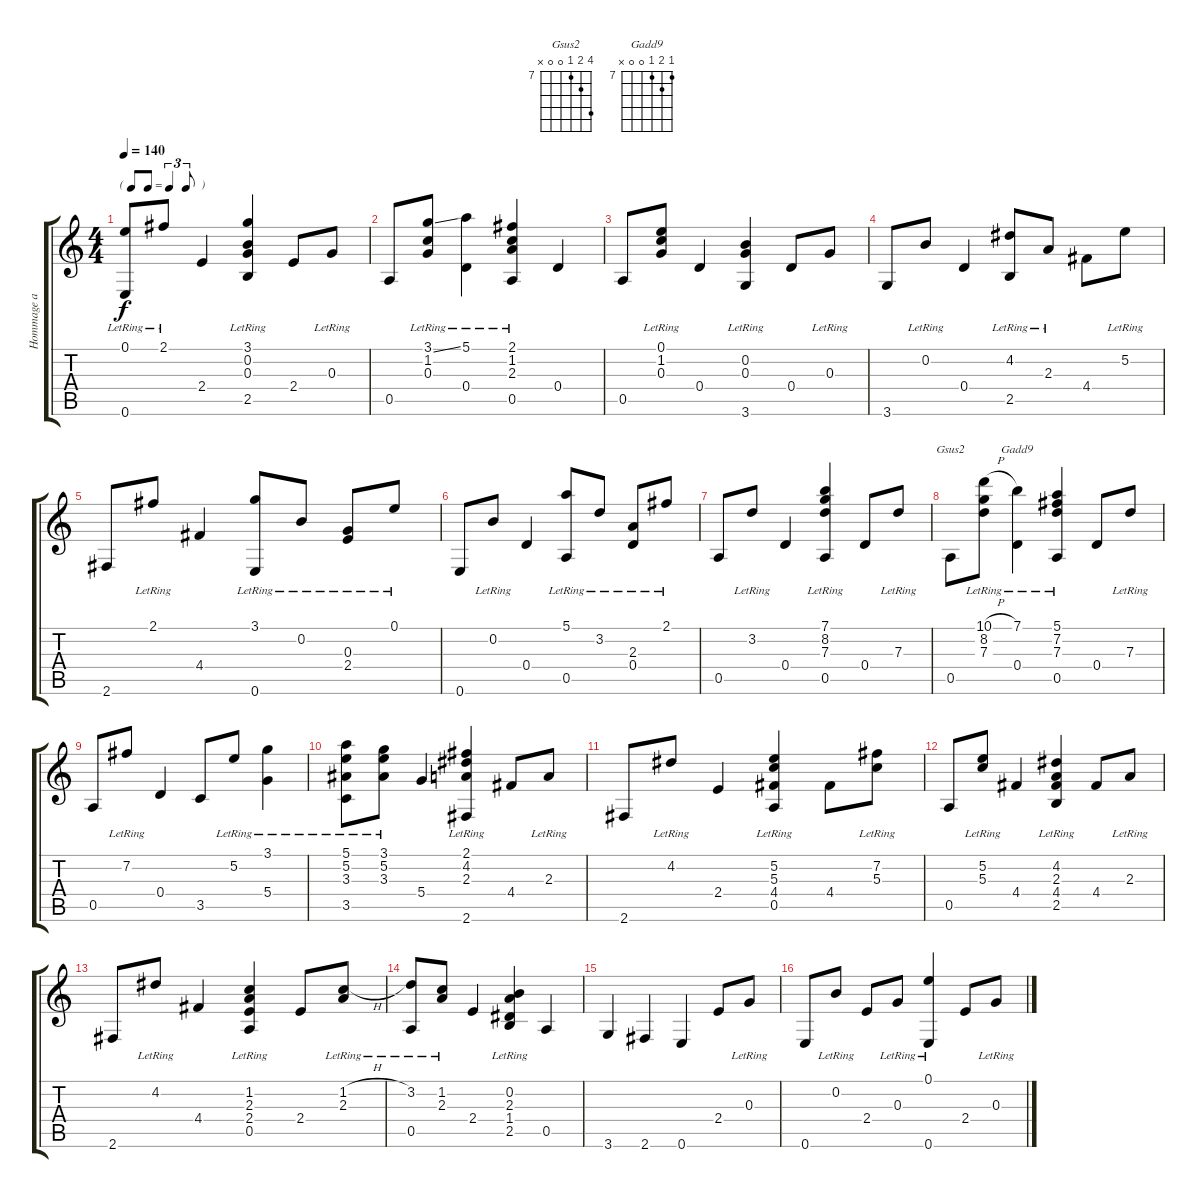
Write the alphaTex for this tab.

\track ("Hommage a Marcel DADI" "Hommage a ") {instrument acousticguitarnylon}
\staff {score tabs}
\tuning (E4 B3 G3 D3 A2 E2) {hide}
\chord ("Gsus2" 10 8 7 0 0 x) {firstfret 7}
\chord ("Gadd9" 7 8 7 0 0 x) {firstfret 7}
\ts (4 4)
\tf triplet8th
\tempo 140
\clef g2
\ks c
(0.1{lr} 0.6).8{dy f} 2.1{lr}.8 2.4.4 (3.1{lr} 0.2{lr} 0.3{lr} 2.5).4 2.4.8 0.3{lr}.8 |
0.5.8 (3.1{ss} 1.2{lr} 0.3{lr}).8 (5.1{lr} 0.4).4 (2.1{lr} 1.2{lr} 2.3{lr} 0.5).4 0.4.4 |
0.5.8 (0.1{lr} 1.2{lr} 0.3{lr}).8 0.4.4 (0.2{lr} 0.3{lr} 3.6).4 0.4.8 0.3{lr}.8 |
3.6.8 0.2{lr}.8 0.4.4 (4.2{lr} 2.5).8 2.3{lr}.8 4.4.8 5.2{lr}.8 |
2.6.8 2.1{lr}.8 4.4.4 (3.1{lr} 0.6).8 0.2{lr}.8 (0.3{lr} 2.4).8 0.1{lr}.8 |
0.6.8 0.2{lr}.8 0.4.4 (5.1{lr} 0.5).8 3.2{lr}.8 (2.3{lr} 0.4).8 2.1{lr}.8 |
0.5.8 3.2{lr}.8 0.4.4 (7.1{lr} 8.2{lr} 7.3{lr} 0.5).4 0.4.8 7.3{lr}.8 |
0.5.8{ch "Gsus2"} (10.1{h} 8.2{lr} 7.3{lr}).8 (7.1{lr} 0.4).4{ch "Gadd9"} (5.1{lr} 7.2{lr} 7.3{lr} 0.5).4 0.4.8 7.3{lr}.8 |
0.5.8 7.2{lr}.8 0.4.4 3.5.8 5.2{lr}.8 (3.1{lr} 5.4).4 |
(5.1{lr} 5.2{lr} 3.3{lr} 3.5).8 (3.1{lr} 5.2{lr} 3.3{lr}).8 5.4.4 (2.1{lr} 4.2{lr} 2.3{lr} 2.6).4 4.4.8 2.3{lr}.8 |
2.6.8 4.2{lr}.8 2.4.4 (5.2{lr} 5.3{lr} 4.4 0.5).4 4.4.8 (7.2{lr} 5.3{lr}).8 |
0.5.8 (5.2{lr} 5.3{lr}).8 4.4.4 (4.2{lr} 2.3{lr} 4.4 2.5).4 4.4.8 2.3{lr}.8 |
2.6.8 4.2{lr}.8 4.4.4 (1.2{lr} 2.3{lr} 2.4 0.5).4 2.4.8 (1.2{h} 2.3{lr}).8 |
(3.2{lr} 0.5).8 (1.2{lr} 2.3{lr}).8 2.4.4 (0.2{lr} 2.3{lr} 1.4 2.5).4 0.5.4 |
3.6.4 2.6.4 0.6.4 2.4.8 0.3{lr}.8 |
0.6.8 0.2{lr}.8 2.4.8 0.3{lr}.8 (0.1{lr} 0.6).4 2.4.8 0.3{lr}.8
